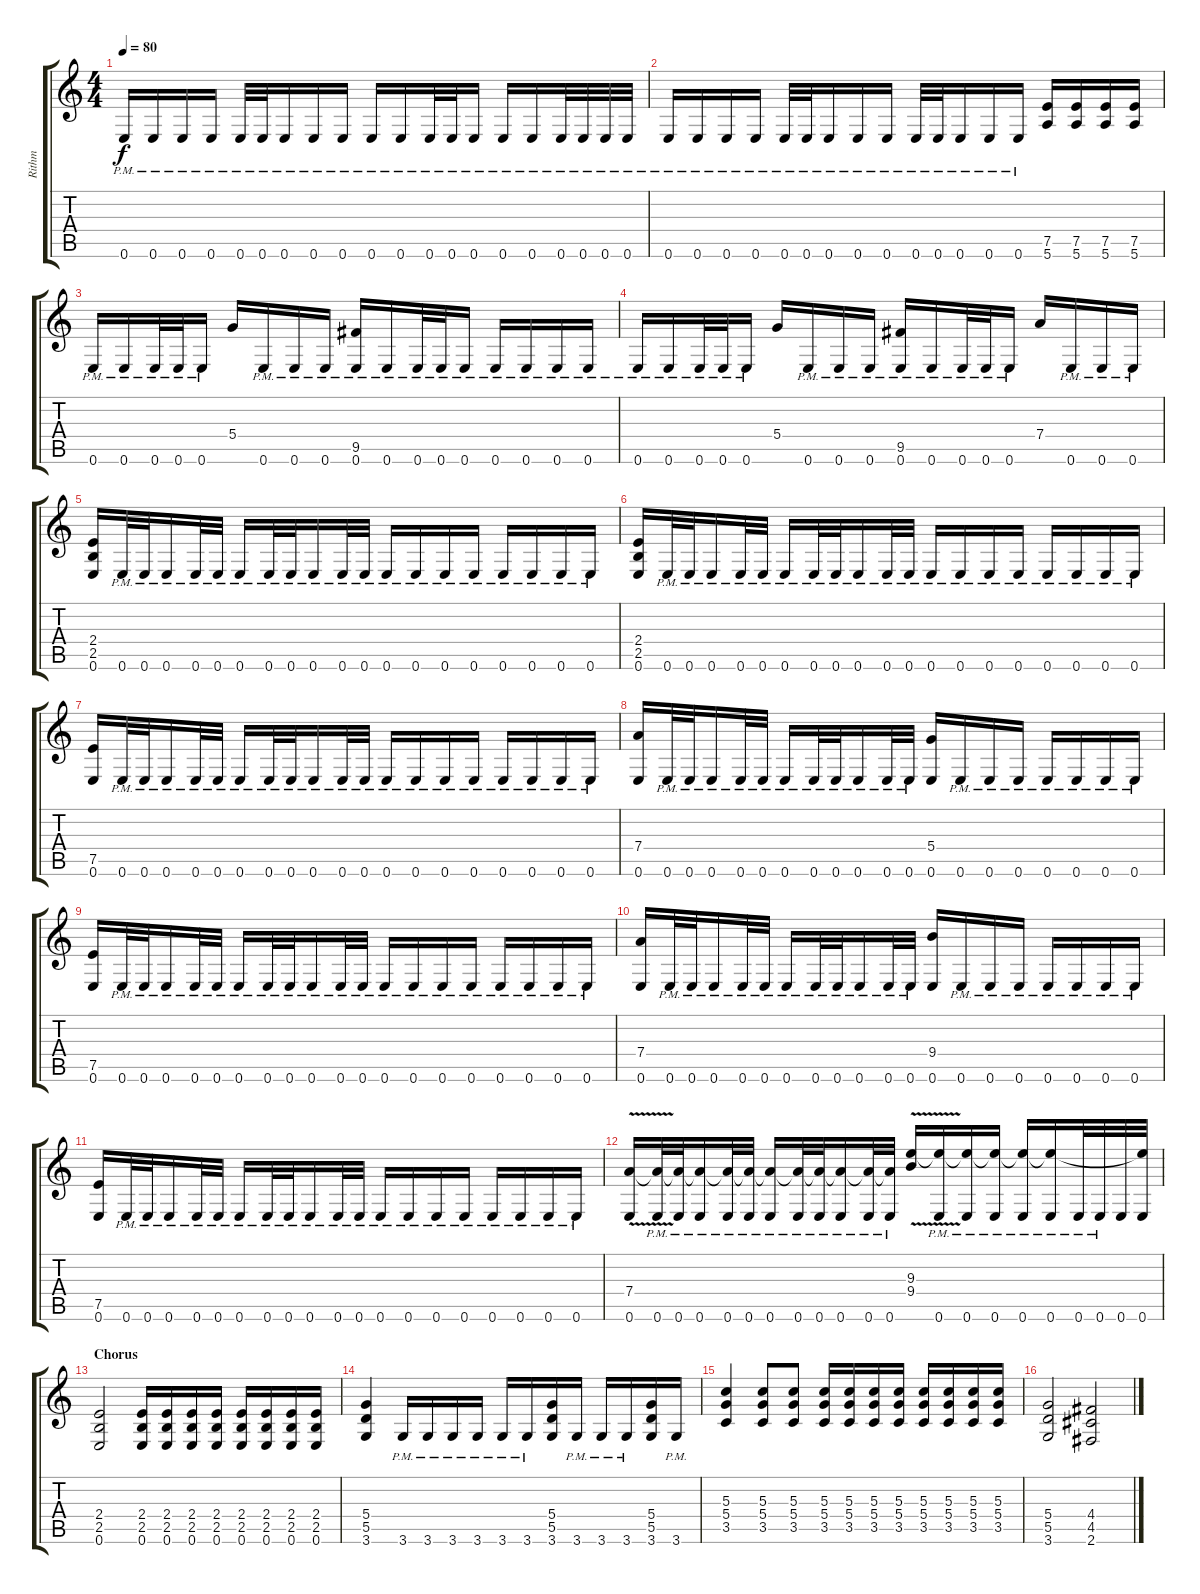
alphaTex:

\track ("Rithm" "Rithm") {instrument distortionguitar}
\staff {score tabs}
\tuning (E4 B3 G3 D3 A2 E2) {hide}
\ts (4 4)
\tempo 80
\clef g2
\ks c
0.6{pm}.16{dy f} 0.6{pm}.16 0.6{pm}.16 0.6{pm}.16 0.6{pm}.32 0.6{pm}.32 0.6{pm}.16 0.6{pm}.16 0.6{pm}.16 0.6{pm}.16 0.6{pm}.16 0.6{pm}.32 0.6{pm}.32 0.6{pm}.16 0.6{pm}.16 0.6{pm}.16 0.6{pm}.32 0.6{pm}.32 0.6{pm}.32 0.6{pm}.32 |
0.6{pm}.16 0.6{pm}.16 0.6{pm}.16 0.6{pm}.16 0.6{pm}.32 0.6{pm}.32 0.6{pm}.16 0.6{pm}.16 0.6{pm}.16 0.6{pm}.32 0.6{pm}.32 0.6{pm}.16 0.6{pm}.16 0.6{pm}.16 (7.5 5.6).16 (7.5 5.6).16 (7.5 5.6).16 (7.5 5.6).16 |
0.6{pm}.16 0.6{pm}.16 0.6{pm}.32 0.6{pm}.32 0.6{pm}.16 5.4.16 0.6{pm}.16 0.6{pm}.16 0.6{pm}.16 (9.5 0.6{pm}).16 0.6{pm}.16 0.6{pm}.32 0.6{pm}.32 0.6{pm}.16 0.6{pm}.16 0.6{pm}.16 0.6{pm}.16 0.6{pm}.16 |
0.6{pm}.16 0.6{pm}.16 0.6{pm}.32 0.6{pm}.32 0.6{pm}.16 5.4.16 0.6{pm}.16 0.6{pm}.16 0.6{pm}.16 (9.5 0.6{pm}).16 0.6{pm}.16 0.6{pm}.32 0.6{pm}.32 0.6{pm}.16 7.4.16 0.6{pm}.16 0.6{pm}.16 0.6{pm}.16 |
(2.4 2.5 0.6).16 0.6{pm}.32 0.6{pm}.32 0.6{pm}.16 0.6{pm}.32 0.6{pm}.32 0.6{pm}.16 0.6{pm}.32 0.6{pm}.32 0.6{pm}.16 0.6{pm}.32 0.6{pm}.32 0.6{pm}.16 0.6{pm}.16 0.6{pm}.16 0.6{pm}.16 0.6{pm}.16 0.6{pm}.16 0.6{pm}.16 0.6{pm}.16 |
(2.4 2.5 0.6).16 0.6{pm}.32 0.6{pm}.32 0.6{pm}.16 0.6{pm}.32 0.6{pm}.32 0.6{pm}.16 0.6{pm}.32 0.6{pm}.32 0.6{pm}.16 0.6{pm}.32 0.6{pm}.32 0.6{pm}.16 0.6{pm}.16 0.6{pm}.16 0.6{pm}.16 0.6{pm}.16 0.6{pm}.16 0.6{pm}.16 0.6{pm}.16 |
(7.5 0.6).16 0.6{pm}.32 0.6{pm}.32 0.6{pm}.16 0.6{pm}.32 0.6{pm}.32 0.6{pm}.16 0.6{pm}.32 0.6{pm}.32 0.6{pm}.16 0.6{pm}.32 0.6{pm}.32 0.6{pm}.16 0.6{pm}.16 0.6{pm}.16 0.6{pm}.16 0.6{pm}.16 0.6{pm}.16 0.6{pm}.16 0.6{pm}.16 |
(7.4 0.6).16 0.6{pm}.32 0.6{pm}.32 0.6{pm}.16 0.6{pm}.32 0.6{pm}.32 0.6{pm}.16 0.6{pm}.32 0.6{pm}.32 0.6{pm}.16 0.6{pm}.32 0.6{pm}.32 (5.4 0.6).16 0.6{pm}.16 0.6{pm}.16 0.6{pm}.16 0.6{pm}.16 0.6{pm}.16 0.6{pm}.16 0.6{pm}.16 |
(7.5 0.6).16 0.6{pm}.32 0.6{pm}.32 0.6{pm}.16 0.6{pm}.32 0.6{pm}.32 0.6{pm}.16 0.6{pm}.32 0.6{pm}.32 0.6{pm}.16 0.6{pm}.32 0.6{pm}.32 0.6{pm}.16 0.6{pm}.16 0.6{pm}.16 0.6{pm}.16 0.6{pm}.16 0.6{pm}.16 0.6{pm}.16 0.6{pm}.16 |
(7.4 0.6).16 0.6{pm}.32 0.6{pm}.32 0.6{pm}.16 0.6{pm}.32 0.6{pm}.32 0.6{pm}.16 0.6{pm}.32 0.6{pm}.32 0.6{pm}.16 0.6{pm}.32 0.6{pm}.32 (9.4 0.6).16 0.6{pm}.16 0.6{pm}.16 0.6{pm}.16 0.6{pm}.16 0.6{pm}.16 0.6{pm}.16 0.6{pm}.16 |
(7.5 0.6).16 0.6{pm}.32 0.6{pm}.32 0.6{pm}.16 0.6{pm}.32 0.6{pm}.32 0.6{pm}.16 0.6{pm}.32 0.6{pm}.32 0.6{pm}.16 0.6{pm}.32 0.6{pm}.32 0.6{pm}.16 0.6{pm}.16 0.6{pm}.16 0.6{pm}.16 0.6{pm}.16 0.6{pm}.16 0.6{pm}.16 0.6{pm}.16 |
(7.4{v} 0.6).16 (7.4{t} 0.6{pm}).32 (7.4{t} 0.6{pm}).32 (7.4{t} 0.6{pm}).16 (7.4{t} 0.6{pm}).32 (7.4{t} 0.6{pm}).32 (7.4{t} 0.6{pm}).16 (7.4{t} 0.6{pm}).32 (7.4{t} 0.6{pm}).32 (7.4{t} 0.6{pm}).16 (7.4{t} 0.6{pm}).32 (7.4{t} 0.6{pm}).32 (9.3{v} 9.4).16 (9.3{t} 0.6{pm}).16 (9.3{t} 0.6{pm}).16 (9.3{t} 0.6{pm}).16 (9.3{t} 0.6{pm}).16 (9.3{t} 0.6{pm}).16 0.6{pm}.32 0.6{pm}.32 0.6.32 (9.3{t} 0.6).32 |
\section ("" "Chorus")
(2.4 2.5 0.6).2 (2.4 2.5 0.6).16 (2.4 2.5 0.6).16 (2.4 2.5 0.6).16 (2.4 2.5 0.6).16 (2.4 2.5 0.6).16 (2.4 2.5 0.6).16 (2.4 2.5 0.6).16 (2.4 2.5 0.6).16 |
(5.4 5.5 3.6).4 3.6{pm}.16 3.6{pm}.16 3.6{pm}.16 3.6{pm}.16 3.6{pm}.16 3.6{pm}.16 (5.4 5.5 3.6).16 3.6{pm}.16 3.6{pm}.16 3.6{pm}.16 (5.4 5.5 3.6).16 3.6{pm}.16 |
(5.3 5.4 3.5).4 (5.3 5.4 3.5).8 (5.3 5.4 3.5).8 (5.3 5.4 3.5).16 (5.3 5.4 3.5).16 (5.3 5.4 3.5).16 (5.3 5.4 3.5).16 (5.3 5.4 3.5).16 (5.3 5.4 3.5).16 (5.3 5.4 3.5).16 (5.3 5.4 3.5).16 |
(5.4 5.5 3.6).2 (4.4 4.5 2.6).2
